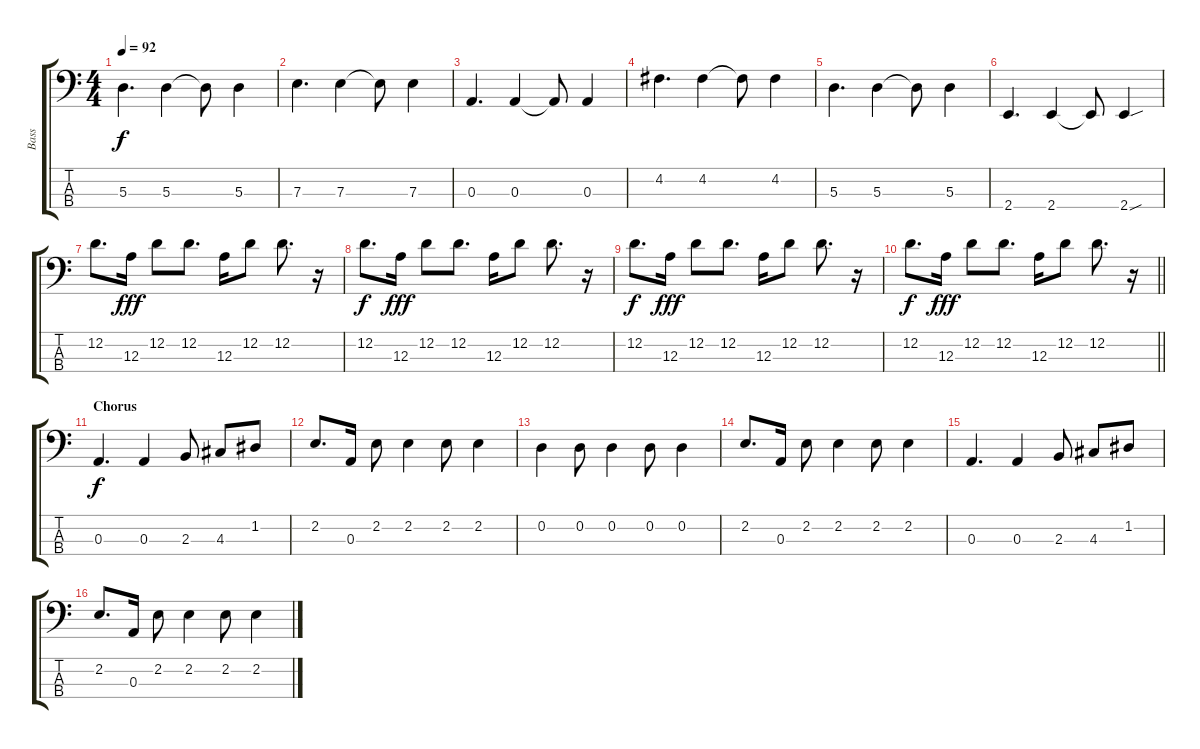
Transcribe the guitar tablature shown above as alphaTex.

\track ("Bass" "Bass") {instrument electricbassfinger}
\staff {score tabs}
\tuning (G2 D2 A1 D1) {hide}
\ts (4 4)
\tempo 92
\clef f4
\ks c
5.3.4{d dy f} 5.3.4 5.3{t}.8 5.3.4 |
7.3.4{d} 7.3.4 7.3{t}.8 7.3.4 |
0.3.4{d} 0.3.4 0.3{t}.8 0.3.4 |
4.2.4{d} 4.2.4 4.2{t}.8 4.2.4 |
5.3.4{d} 5.3.4 5.3{t}.8 5.3.4 |
2.4.4{d} 2.4.4 2.4{t}.8 2.4{sou}.4 |
12.2.8{d} 12.3.16{dy fff} 12.2.8 12.2.8{d} 12.3.16 12.2.8 12.2.8{d} r.16 |
12.2.8{d dy f} 12.3.16{dy fff} 12.2.8 12.2.8{d} 12.3.16 12.2.8 12.2.8{d} r.16 |
12.2.8{d dy f} 12.3.16{dy fff} 12.2.8 12.2.8{d} 12.3.16 12.2.8 12.2.8{d} r.16 |
\barLineRight lightlight
12.2.8{d dy f} 12.3.16{dy fff} 12.2.8 12.2.8{d} 12.3.16 12.2.8 12.2.8{d} r.16 |
\section ("" "Chorus")
0.3.4{d dy f} 0.3.4 2.3.8 4.3.8 1.2.8 |
2.2.8{d} 0.3.16 2.2.8 2.2.4 2.2.8 2.2.4 |
0.2.4 0.2.8 0.2.4 0.2.8 0.2.4 |
2.2.8{d} 0.3.16 2.2.8 2.2.4 2.2.8 2.2.4 |
0.3.4{d} 0.3.4 2.3.8 4.3.8 1.2.8 |
2.2.8{d} 0.3.16 2.2.8 2.2.4 2.2.8 2.2.4
